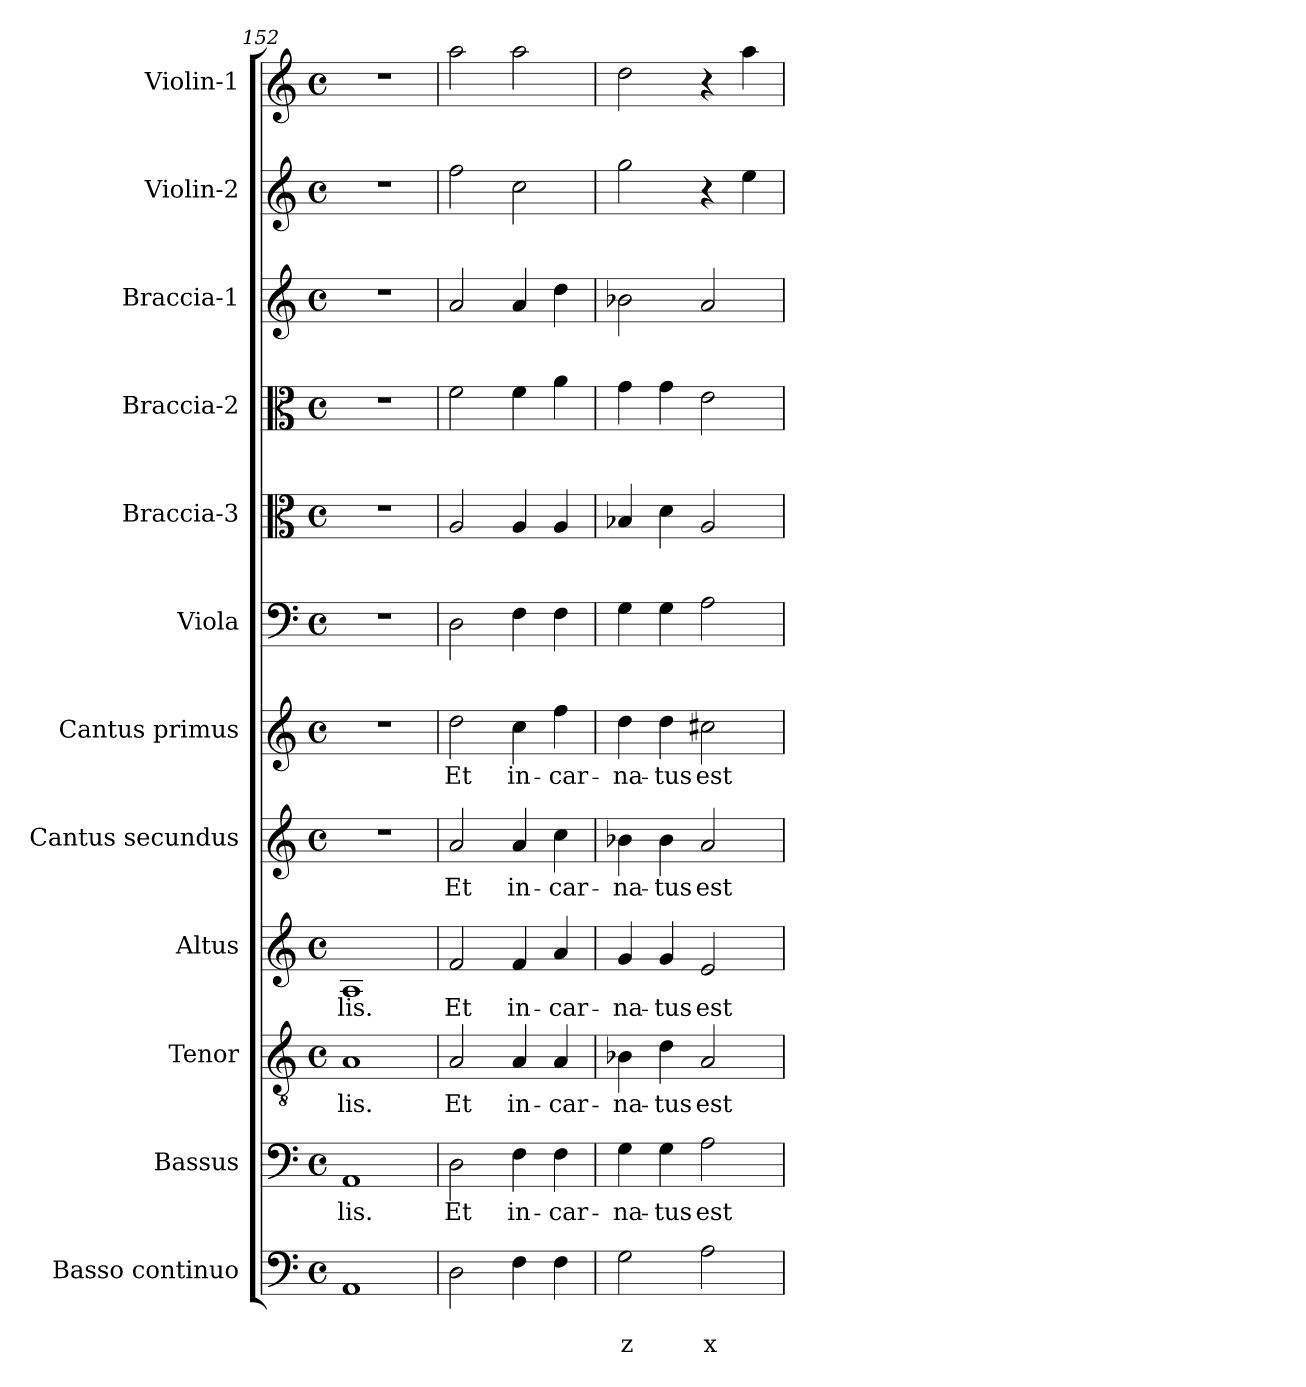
**kern	**text	**text	**kern	**text	**kern	**text	**kern	**text	**kern	**text	**kern	**text	**kern	**kern	**kern	**kern	**kern	**kern
*part12	*part12	*part12	*part11	*part11	*part10	*part10	*part9	*part9	*part8	*part8	*part7	*part7	*part6	*part5	*part4	*part3	*part2	*part1
*staff12	*staff12	*staff12	*staff11	*staff11	*staff10	*staff10	*staff9	*staff9	*staff8	*staff8	*staff7	*staff7	*staff6	*staff5	*staff4	*staff3	*staff2	*staff1
*I"Basso continuo	*	*	*I"Bassus	*	*I"Tenor	*	*I"Altus	*	*I"Cantus secundus	*	*I"Cantus primus	*	*I"Viola	*I"Braccia-3	*I"Braccia-2	*I"Braccia-1	*I"Violin-2	*I"Violin-1
*I'BC	*	*	*I'B	*	*I'T	*	*I'A	*	*I'C2	*	*I'C1	*	*I'Va	*I'Br3	*I'Br2	*I'Br1	*I'Vi2	*I'Vi1
*clefF4	*	*	*clefF4	*	*clefGv2	*	*clefG2	*	*clefG2	*	*clefG2	*	*clefF4	*clefC3	*clefC3	*clefG2	*clefG2	*clefG2
*k[]	*	*	*k[]	*	*k[]	*	*k[]	*	*k[]	*	*k[]	*	*k[]	*k[]	*k[]	*k[]	*k[]	*k[]
*C:	*	*	*C:	*	*C:	*	*C:	*	*C:	*	*C:	*	*C:	*C:	*C:	*C:	*C:	*C:
*M4/4	*	*	*M4/4	*	*M4/4	*	*M4/4	*	*M4/4	*	*M4/4	*	*M4/4	*M4/4	*M4/4	*M4/4	*M4/4	*M4/4
*met(c)	*	*	*met(c)	*	*met(c)	*	*met(c)	*	*met(c)	*	*met(c)	*	*met(c)	*met(c)	*met(c)	*met(c)	*met(c)	*met(c)
=152	=152	=152	=152	=152	=152	=152	=152	=152	=152	=152	=152	=152	=152	=152	=152	=152	=152	=152
!	!	!	!	!LO:LY:b	!	!	!	!	!	!	!	!	!	!	!	!	!	!
!	!	!	!	!	!	!LO:LY:b	!	!	!	!	!	!	!	!	!	!	!	!
!	!	!	!	!	!	!	!	!LO:LY:b	!	!	!	!	!	!	!	!	!	!
1AA	.	.	1AA	-lis.	1A	-lis.	1A	-lis.	1r	.	1r	.	1r	1r	1r	1r	1r	1r
!!LO:PB:g=z
=153	=153	=153	=153	=153	=153	=153	=153	=153	=153	=153	=153	=153	=153	=153	=153	=153	=153	=153
!	!	!	!	!LO:LY:b	!	!	!	!	!	!	!	!	!	!	!	!	!	!
!	!	!	!	!	!	!LO:LY:b	!	!	!	!	!	!	!	!	!	!	!	!
!	!	!	!	!	!	!	!	!LO:LY:b	!	!	!	!	!	!	!	!	!	!
!	!	!	!	!	!	!	!	!	!	!LO:LY:b	!	!	!	!	!	!	!	!
!	!	!	!	!	!	!	!	!	!	!	!	!LO:LY:b	!	!	!	!	!	!
2D\	.	.	2D\	Et	2A/	Et	2f/	Et	2a/	Et	2dd\	Et	2D\	2A/	2f\	2a/	2ff\	2aa\
!	!	!	!	!LO:LY:b	!	!	!	!	!	!	!	!	!	!	!	!	!	!
!	!	!	!	!	!	!LO:LY:b	!	!	!	!	!	!	!	!	!	!	!	!
!	!	!	!	!	!	!	!	!LO:LY:b	!	!	!	!	!	!	!	!	!	!
!	!	!	!	!	!	!	!	!	!	!LO:LY:b	!	!	!	!	!	!	!	!
!	!	!	!	!	!	!	!	!	!	!	!	!LO:LY:b	!	!	!	!	!	!
4F\	.	.	4F\	in-	4A/	in-	4f/	in-	4a/	in-	4cc\	in-	4F\	4A/	4f\	4a/	2cc\	2aa\
!	!	!	!	!LO:LY:b	!	!	!	!	!	!	!	!	!	!	!	!	!	!
!	!	!	!	!	!	!LO:LY:b	!	!	!	!	!	!	!	!	!	!	!	!
!	!	!	!	!	!	!	!	!LO:LY:b	!	!	!	!	!	!	!	!	!	!
!	!	!	!	!	!	!	!	!	!	!LO:LY:b	!	!	!	!	!	!	!	!
!	!	!	!	!	!	!	!	!	!	!	!	!LO:LY:b	!	!	!	!	!	!
4F\	.	.	4F\	-car-	4A/	-car-	4a/	-car-	4cc\	-car-	4ff\	-car-	4F\	4A/	4a\	4dd\	.	.
=154	=154	=154	=154	=154	=154	=154	=154	=154	=154	=154	=154	=154	=154	=154	=154	=154	=154	=154
!	!	!LO:LY:b	!	!	!	!	!	!	!	!	!	!	!	!	!	!	!	!
!	!	!	!	!LO:LY:b	!	!	!	!	!	!	!	!	!	!	!	!	!	!
!	!	!	!	!	!	!LO:LY:b	!	!	!	!	!	!	!	!	!	!	!	!
!	!	!	!	!	!	!	!	!LO:LY:b	!	!	!	!	!	!	!	!	!	!
!	!	!	!	!	!	!	!	!	!	!LO:LY:b	!	!	!	!	!	!	!	!
!	!	!	!	!	!	!	!	!	!	!	!	!LO:LY:b	!	!	!	!	!	!
2G\	.	z	4G\	-na-	4B-X\	-na-	4g/	-na-	4b-X\	-na-	4dd\	-na-	4G\	4B-X/	4g\	2b-X\	2gg\	2dd\
!	!	!	!	!LO:LY:b	!	!	!	!	!	!	!	!	!	!	!	!	!	!
!	!	!	!	!	!	!LO:LY:b	!	!	!	!	!	!	!	!	!	!	!	!
!	!	!	!	!	!	!	!	!LO:LY:b	!	!	!	!	!	!	!	!	!	!
!	!	!	!	!	!	!	!	!	!	!LO:LY:b	!	!	!	!	!	!	!	!
!	!	!	!	!	!	!	!	!	!	!	!	!LO:LY:b	!	!	!	!	!	!
.	.	.	4G\	-tus	4d\	-tus	4g/	-tus	4b-\	-tus	4dd\	-tus	4G\	4d\	4g\	.	.	.
!	!	!LO:LY:b	!	!	!	!	!	!	!	!	!	!	!	!	!	!	!	!
!	!	!	!	!LO:LY:b	!	!	!	!	!	!	!	!	!	!	!	!	!	!
!	!	!	!	!	!	!LO:LY:b	!	!	!	!	!	!	!	!	!	!	!	!
!	!	!	!	!	!	!	!	!LO:LY:b	!	!	!	!	!	!	!	!	!	!
!	!	!	!	!	!	!	!	!	!	!LO:LY:b	!	!	!	!	!	!	!	!
!	!	!	!	!	!	!	!	!	!	!	!	!LO:LY:b	!	!	!	!	!	!
2A\	.	x	2A\	est	2A/	est	2e/	est	2a/	est	2cc#X\	est	2A\	2A/	2e\	2a/	4r	4r
.	.	.	.	.	.	.	.	.	.	.	.	.	.	.	.	.	4ee\	4aa\
=	=	=	=	=	=	=	=	=	=	=	=	=	=	=	=	=	=	=
*-	*-	*-	*-	*-	*-	*-	*-	*-	*-	*-	*-	*-	*-	*-	*-	*-	*-	*-
